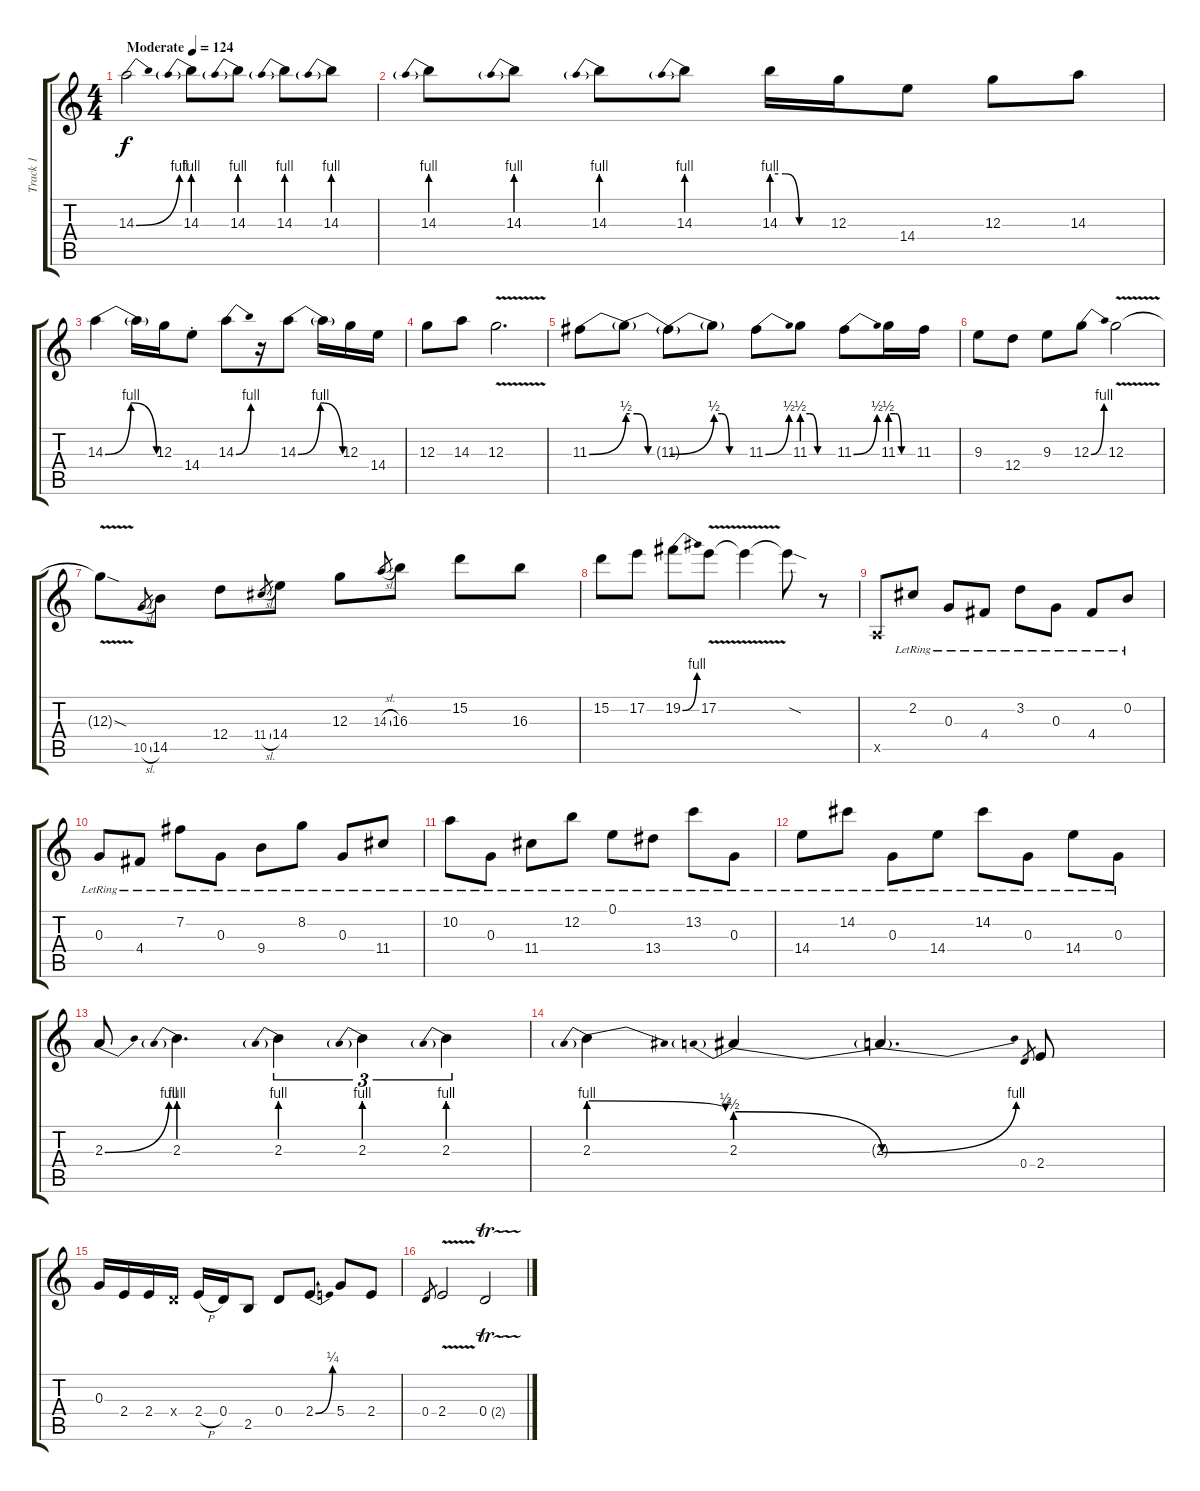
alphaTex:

\track ("Track 1" "Track 1") {instrument overdrivenguitar}
\staff {score tabs}
\tuning (E4 B3 G3 D3 A2 E2) {hide}
\ts (4 4)
\tempo (124 "Moderate")
\clef g2
\ks c
14.3{be (bend 0 0 60 4)}.2{dy f instrument overdrivenguitar} 14.3{be (prebend 0 4 60 4)}.8 14.3{be (prebend 0 4 60 4)}.8 14.3{be (prebend 0 4 60 4)}.8 14.3{be (prebend 0 4 60 4)}.8 |
14.3{be (prebend 0 4 60 4)}.8 14.3{be (prebend 0 4 60 4)}.8 14.3{be (prebend 0 4 60 4)}.8 14.3{be (prebend 0 4 60 4)}.8 14.3{be (custom 0 4 15 4 30 0 60 0)}.16 12.3.16 14.4.8 12.3.8 14.3.8 |
14.3{be (bendrelease 0 0 15 4 15 4 60 0)}.4 14.3{t}.16 12.3.16 14.4{st}.8 14.3{be (bend 0 0 60 4)}.8 r.16 14.3{be (bendrelease 0 0 15 4 15 4 60 0)}.8 14.3{t}.16 12.3.16 14.4.16 |
12.3.8 14.3.8 12.3{v}.2{d} |
11.3{be (bend 0 0 60 2)}.8 11.3{be (custom 0 2 15 2 30 0 60 0) t}.8 11.3{be (bend 0 0 60 2) t}.8 11.3{be (custom 0 2 15 2 30 0 60 0) t}.8 11.3{be (bend 0 0 60 2)}.8 11.3{be (custom 0 2 15 2 30 0 60 0)}.8 11.3{be (bend 0 0 60 2)}.8 11.3{be (custom 0 2 15 2 30 0 60 0)}.16 11.3.16 |
9.3.8 12.4.8 9.3.8 12.3{be (bend 0 0 60 4)}.8 12.3{v}.2 |
12.3{sod t}.8 10.5{sl}.8{gr} 14.5.8 12.4.8 11.4{sl}.8{gr} 14.4.8 12.3.8 14.3{sl}.8{gr} 16.3.8 15.2.8 16.3.8 |
15.2.8 17.2.8 19.2{be (bend 0 0 60 4)}.8 17.2{v}.8 17.2{t}.4 17.2{sod t}.8 r.8 |
0.5{x}.8 2.2{lr}.8 0.3{lr}.8 4.4{lr}.8 3.2{lr}.8 0.3{lr}.8 4.4{lr}.8 0.2{lr}.8 |
0.3{lr}.8 4.4{lr}.8 7.2{lr}.8 0.3{lr}.8 9.4{lr}.8 8.2{lr}.8 0.3{lr}.8 11.4{lr}.8 |
10.2{lr}.8 0.3{lr}.8 11.4{lr}.8 12.2{lr}.8 0.1{lr}.8 13.4{lr}.8 13.2{lr}.8 0.3{lr}.8 |
14.4{lr}.8 14.2{lr}.8 0.3{lr}.8 14.4{lr}.8 14.2{lr}.8 0.3{lr}.8 14.4{lr}.8 0.3{lr}.8 |
2.3{be (bend 0 0 60 4)}.8 2.3{be (prebend 0 4 60 4)}.4{d} 2.3{be (prebend 0 4 60 4)}.4{tu (3 2)} 2.3{be (prebend 0 4 60 4)}.4{tu (3 2)} 2.3{be (prebend 0 4 60 4)}.4{tu (3 2)} |
2.3{be (prebendrelease 0 4 60 2)}.4 2.3{be (prebendrelease 0 2 60 0)}.4 2.3{be (bend 0 0 60 4) t}.4{d} 0.4.8{gr} 2.4.8 |
0.3.16 2.4.16 2.4.16 0.4{x}.16 2.4{h}.16 0.4.16 2.5.8 0.4.8 2.4{be (bend 0 0 60 1)}.8 5.4.8 2.4.8 |
0.4.8{gr} 2.4{v}.2 0.4{tr (2 16)}.2
